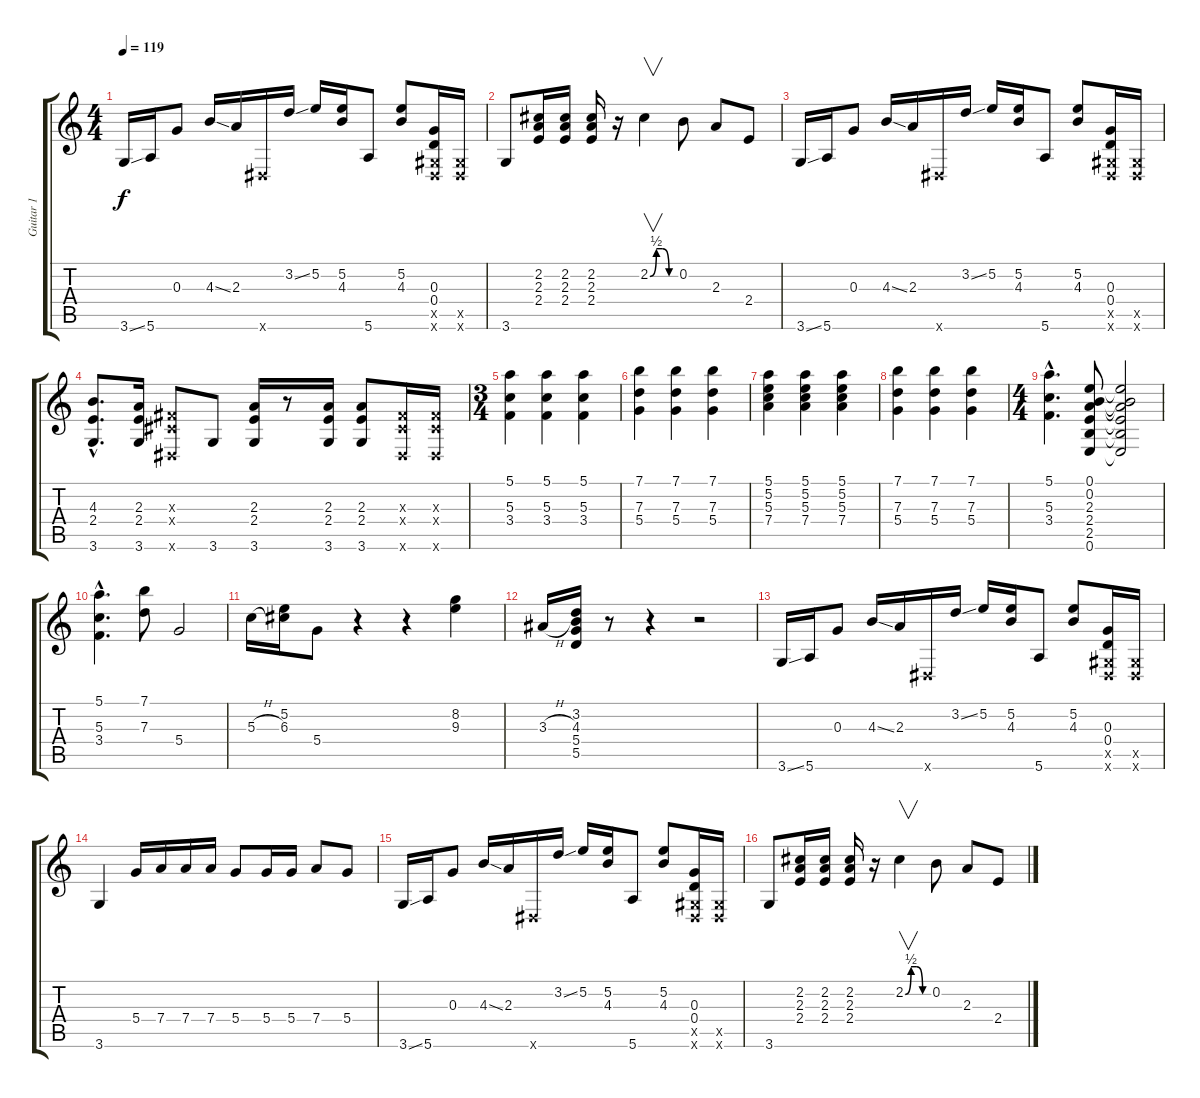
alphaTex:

\track ("Guitar 1" "Guitar 1") {instrument acousticguitarnylon}
\staff {score tabs}
\tuning (E4 B3 G3 D3 A2 E2) {hide}
\ts (4 4)
\tempo 119
\clef g2
\ks c
3.6{ss}.16{dy f} 5.6.16 0.3.8 4.3{ss}.16 2.3.16 -1.6{x}.16 3.2{ss}.16 5.2.16 (5.2 4.3).16 5.6.8 (5.2 4.3).8 (0.3 0.4 -1.5{x} -1.6{x}).16 (-1.5{x} -1.6{x}).16 |
3.6.8 (2.2 2.3 2.4).16 (2.2 2.3 2.4).16 (2.2 2.3 2.4).16 r.16 2.2{be (custom 0 0 15 2 30 2 45 0 60 0)}.4{v} 0.2.8 2.3.8 2.4.8 |
3.6{ss}.16 5.6.16 0.3.8 4.3{ss}.16 2.3.16 -1.6{x}.16 3.2{ss}.16 5.2.16 (5.2 4.3).16 5.6.8 (5.2 4.3).8 (0.3 0.4 -1.5{x} -1.6{x}).16 (-1.5{x} -1.6{x}).16 |
(4.3{hac} 2.4{hac} 3.6{hac}).8{d} (2.3 2.4 3.6).16 (-1.3{x} -1.4{x} -1.6{x}).8 3.6.8 (2.3 2.4 3.6).16 r.8 (2.3 2.4 3.6).16 (2.3 2.4 3.6).8 (-1.3{x} -1.4{x} -1.6{x}).16 (-1.3{x} -1.4{x} -1.6{x}).16 |
\ts (3 4)
(5.1 5.3 3.4).4 (5.1 5.3 3.4).4 (5.1 5.3 3.4).4 |
(7.1 7.3 5.4).4 (7.1 7.3 5.4).4 (7.1 7.3 5.4).4 |
(5.1 5.2 5.3 7.4).4 (5.1 5.2 5.3 7.4).4 (5.1 5.2 5.3 7.4).4 |
(7.1 7.3 5.4).4 (7.1 7.3 5.4).4 (7.1 7.3 5.4).4 |
\ts (4 4)
(5.1{hac} 5.3{hac} 3.4{hac}).4{d} (0.1 0.2 2.3 2.4 2.5 0.6).8 (0.1{t} 0.2{t} 2.3{t} 2.4{t} 2.5{t} 0.6{t}).2 |
(5.1{hac} 5.3{hac} 3.4{hac}).4{d} (7.1 7.3).8 5.4.2 |
5.3{h}.16 (5.2 6.3).16 5.4.8 r.4 r.4 (8.2 9.3).4 |
3.3{h}.16 (3.2 4.3 5.4 5.5).16 r.8 r.4 r.2 |
3.6{ss}.16 5.6.16 0.3.8 4.3{ss}.16 2.3.16 -1.6{x}.16 3.2{ss}.16 5.2.16 (5.2 4.3).16 5.6.8 (5.2 4.3).8 (0.3 0.4 -1.5{x} -1.6{x}).16 (-1.5{x} -1.6{x}).16 |
3.6.4 5.4.16 7.4.16 7.4.16 7.4.16 5.4.8 5.4.16 5.4.16 7.4.8 5.4.8 |
3.6{ss}.16 5.6.16 0.3.8 4.3{ss}.16 2.3.16 -1.6{x}.16 3.2{ss}.16 5.2.16 (5.2 4.3).16 5.6.8 (5.2 4.3).8 (0.3 0.4 -1.5{x} -1.6{x}).16 (-1.5{x} -1.6{x}).16 |
3.6.8 (2.2 2.3 2.4).16 (2.2 2.3 2.4).16 (2.2 2.3 2.4).16 r.16 2.2{be (custom 0 0 15 2 30 2 45 0 60 0)}.4{v} 0.2.8 2.3.8 2.4.8
